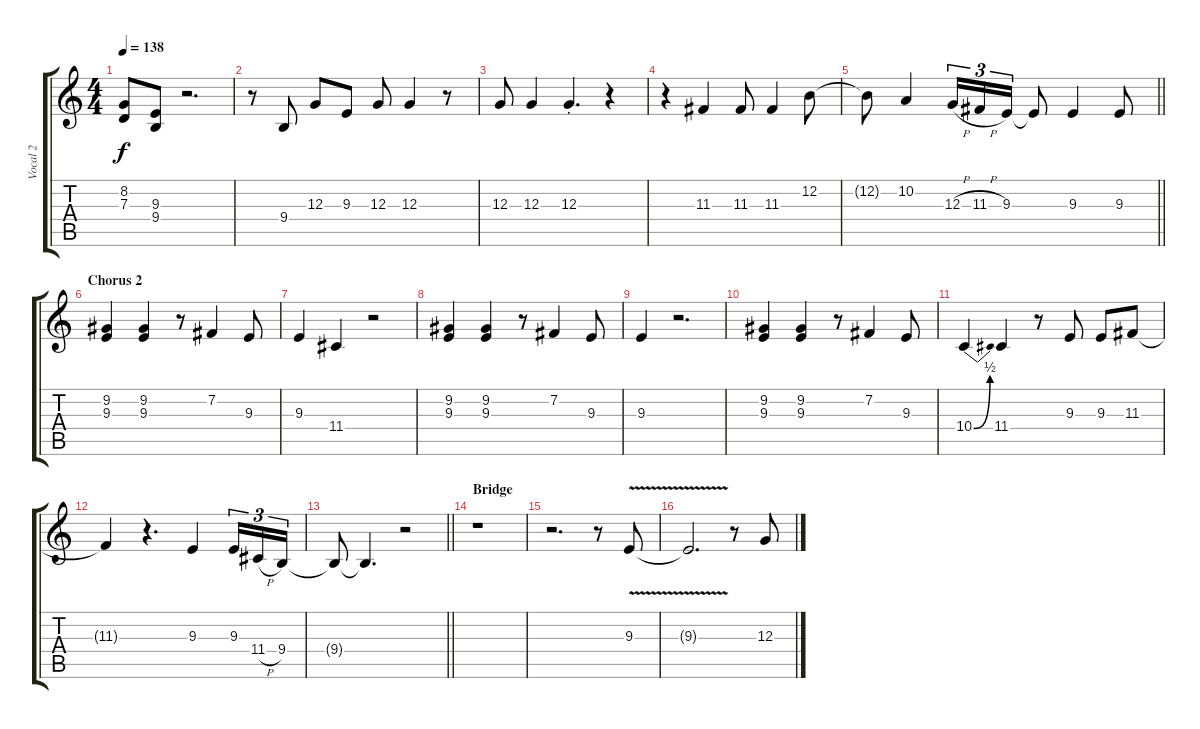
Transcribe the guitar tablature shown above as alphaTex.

\track ("Vocal 2" "Vocal 2") {instrument lead6voice}
\staff {score tabs}
\tuning (E4 B3 G3 D3 A2 E2) {hide}
\ts (4 4)
\tempo 138
\clef g2
\ks c
(8.2{t} 7.3{t}).8{dy f} (9.3 9.4).8 r.2{d} |
r.8 9.4.8 12.3.8 9.3.8 12.3.8 12.3.4 r.8 |
12.3.8 12.3.4 12.3{st}.4{d} r.4 |
r.4 11.3.4 11.3.8 11.3.4 12.2.8 |
\barLineRight lightlight
12.2{t}.8 10.2.4 12.3{h}.16{tu (3 2)} 11.3{h}.16{tu (3 2)} 9.3.16{tu (3 2)} 9.3{t}.8 9.3.4 9.3.8 |
\section ("" "Chorus 2")
(9.2 9.3).4 (9.2 9.3).4 r.8 7.2.4 9.3.8 |
9.3.4 11.4.4 r.2 |
(9.2 9.3).4 (9.2 9.3).4 r.8 7.2.4 9.3.8 |
9.3.4 r.2{d} |
(9.2 9.3).4 (9.2 9.3).4 r.8 7.2.4 9.3.8 |
10.4{be (bend 0 0 60 2)}.4 11.4.4 r.8 9.3.8 9.3.8 11.3.8 |
11.3{t}.4 r.4{d} 9.3.4 9.3.16{tu (3 2)} 11.4{h}.16{tu (3 2)} 9.4.16{tu (3 2)} |
\barLineRight lightlight
9.4{t}.8 9.4{t}.4{d} r.2 |
\section ("" "Bridge")
r.1 |
r.2{d} r.8 9.3{v}.8 |
9.3{t}.2{d} r.8 12.3.8
